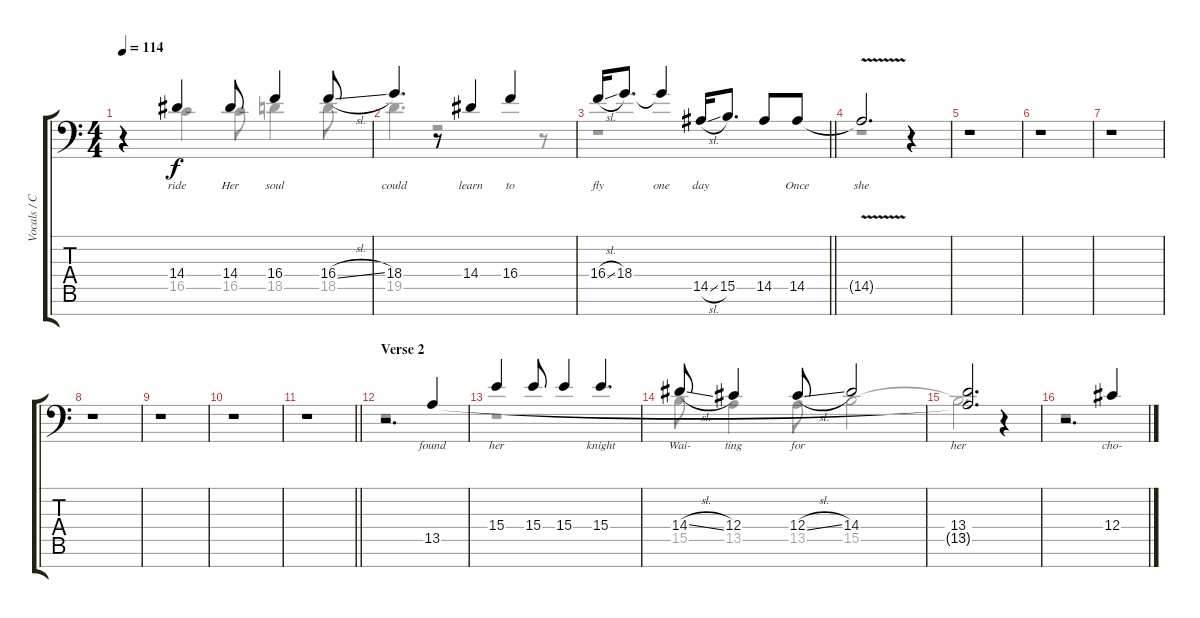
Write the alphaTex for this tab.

\track ("Vocals / Christine Rhoades" "Vocals / C") {instrument choiraahs}
\staff {score tabs}
\tuning (Eb4 Bb3 Gb3 Db3 Ab2 Eb2 Bb1) {hide}
\voice
\ts (4 4)
\tempo 114
\clef f4
\ks c
r.4{dy f} 14.4.4{lyrics (0 "ride") lyrics (1 "") lyrics (2 "") lyrics (3 "") lyrics (4 "")} 14.4.8{lyrics (0 "Her") lyrics (1 "") lyrics (2 "") lyrics (3 "") lyrics (4 "")} 16.4.4{lyrics (0 "soul") lyrics (1 "") lyrics (2 "") lyrics (3 "") lyrics (4 "")} 16.4{sl}.8{lyrics (0 "") lyrics (1 "") lyrics (2 "") lyrics (3 "") lyrics (4 "")} |
18.4.4{d lyrics (0 "could") lyrics (1 "") lyrics (2 "") lyrics (3 "") lyrics (4 "")} r.8 14.4.4{lyrics (0 "learn") lyrics (1 "") lyrics (2 "") lyrics (3 "") lyrics (4 "")} 16.4.4{lyrics (0 "to") lyrics (1 "") lyrics (2 "") lyrics (3 "") lyrics (4 "")} |
\barLineRight lightlight
16.4{sl}.16{lyrics (0 "fly") lyrics (1 "") lyrics (2 "") lyrics (3 "") lyrics (4 "")} 18.4.8{d lyrics (0 "") lyrics (1 "") lyrics (2 "") lyrics (3 "") lyrics (4 "")} 18.4{t}.4{lyrics (0 "one") lyrics (1 "") lyrics (2 "") lyrics (3 "") lyrics (4 "")} 14.5{sl}.16{lyrics (0 "day") lyrics (1 "") lyrics (2 "") lyrics (3 "") lyrics (4 "")} 15.5.8{d lyrics (0 "") lyrics (1 "") lyrics (2 "") lyrics (3 "") lyrics (4 "")} 14.5.8{lyrics (0 "") lyrics (1 "") lyrics (2 "") lyrics (3 "") lyrics (4 "")} 14.5.8{lyrics (0 "Once") lyrics (1 "") lyrics (2 "") lyrics (3 "") lyrics (4 "")} |
\section ("" "")
14.5{v t}.2{d lyrics (0 "she") lyrics (1 "") lyrics (2 "") lyrics (3 "") lyrics (4 "")} r.4 |
r.1 |
r.1 |
r.1 |
r.1 |
r.1 |
r.1 |
\barLineRight lightlight
r.1 |
\section ("" "Verse 2")
r.2{d} 13.5.4{lyrics (0 "found") lyrics (1 "") lyrics (2 "") lyrics (3 "") lyrics (4 "")} |
15.4.4{lyrics (0 "her") lyrics (1 "") lyrics (2 "") lyrics (3 "") lyrics (4 "")} 15.4.8{lyrics (0 "") lyrics (1 "") lyrics (2 "") lyrics (3 "") lyrics (4 "")} 15.4.4{lyrics (0 "") lyrics (1 "") lyrics (2 "") lyrics (3 "") lyrics (4 "")} 15.4.4{d lyrics (0 "knight") lyrics (1 "") lyrics (2 "") lyrics (3 "") lyrics (4 "")} |
14.4{sl}.8{lyrics (0 "Wai-") lyrics (1 "") lyrics (2 "") lyrics (3 "") lyrics (4 "")} 12.4.4{lyrics (0 "ting") lyrics (1 "") lyrics (2 "") lyrics (3 "") lyrics (4 "")} 12.4{sl}.8{lyrics (0 "for") lyrics (1 "") lyrics (2 "") lyrics (3 "") lyrics (4 "")} 14.4.2{lyrics (0 "") lyrics (1 "") lyrics (2 "") lyrics (3 "") lyrics (4 "")} |
(13.4 13.5{t}).2{d lyrics (0 "her") lyrics (1 "") lyrics (2 "") lyrics (3 "") lyrics (4 "")} r.4 |
r.2{d} 12.4.4{lyrics (0 "cho-") lyrics (1 "") lyrics (2 "") lyrics (3 "") lyrics (4 "")}
\voice
\clef f4
\ottava regular
\simile none
\ks c
r.4{dy f} 16.5.4 16.5.8 18.5.4 18.5.8 |
19.5.4{d} r.2 r.8 |
\barLineRight lightlight
r.1 |
r.1 |
r.1 |
r.1 |
r.1 |
r.1 |
r.1 |
r.1 |
\barLineRight lightlight
r.1 |
r.1 |
r.1 |
15.5.8 13.5.4 13.5.8 15.5.2 |
15.5{t}.2{d} r.4 |
r.1
